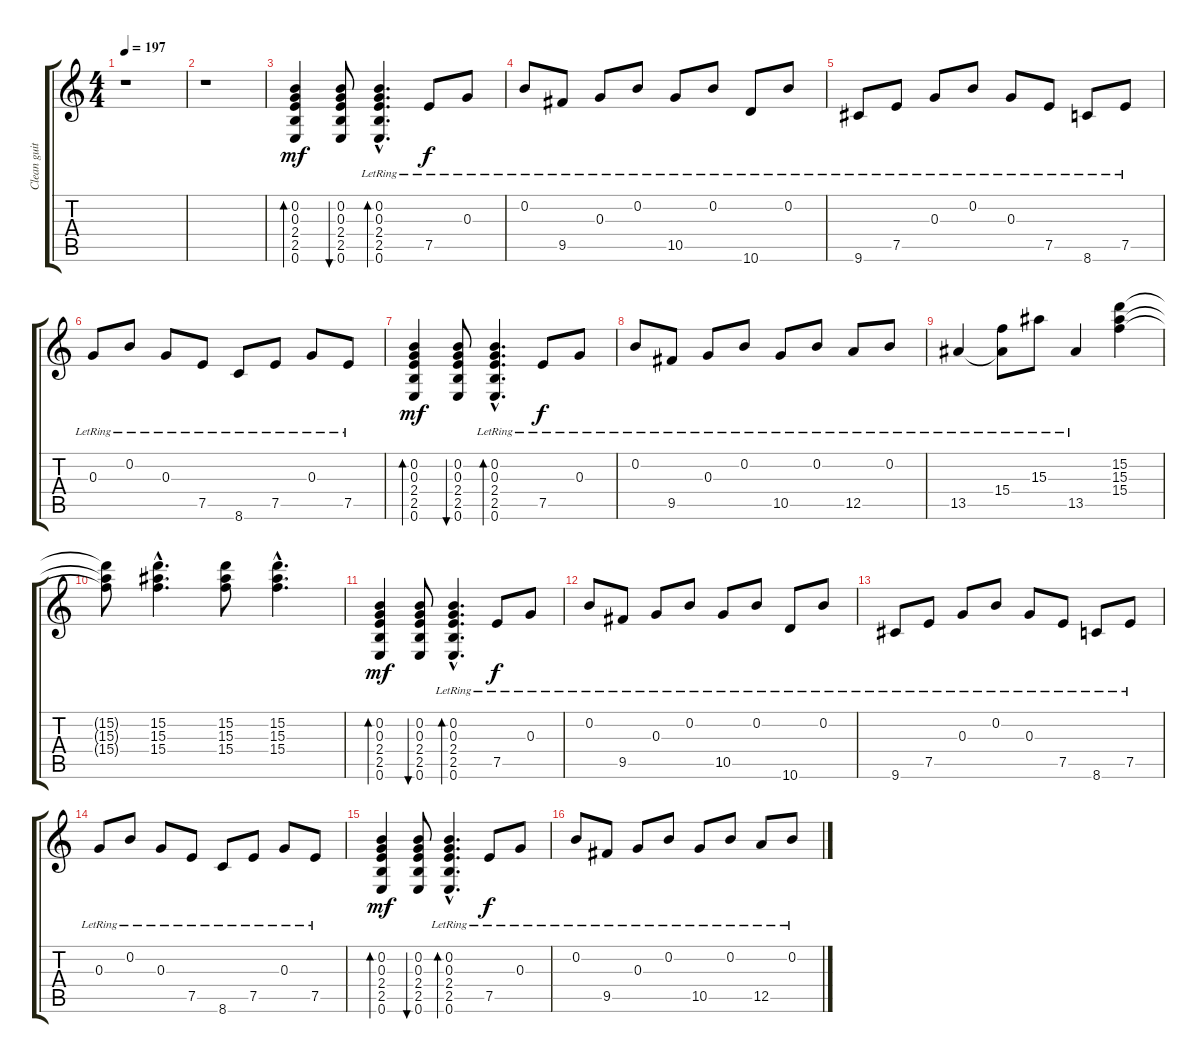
\track ("Clean guitar" "Clean guit") {instrument acousticguitarsteel}
\staff {score tabs}
\tuning (E4 B3 G3 D3 A2 E2) {hide}
\ts (4 4)
\tempo 197
\clef g2
\ks c
r.1{dy f} |
r.1 |
(0.2 0.3 2.4 2.5 0.6).4{bd 60 dy mf} (0.2 0.3 2.4 2.5 0.6).8{bu 60} (0.2{hac lr} 0.3{hac lr} 2.4{hac lr} 2.5{hac lr} 0.6{hac lr}).4{d bd 60} 7.5{lr}.8{dy f} 0.3{lr}.8 |
0.2{lr}.8 9.5{lr}.8 0.3{lr}.8 0.2{lr}.8 10.5{lr}.8 0.2{lr}.8 10.6{lr}.8 0.2{lr}.8 |
9.6{lr}.8 7.5{lr}.8 0.3{lr}.8 0.2{lr}.8 0.3{lr}.8 7.5{lr}.8 8.6{lr}.8 7.5{lr}.8 |
0.3{lr}.8 0.2{lr}.8 0.3{lr}.8 7.5{lr}.8 8.6{lr}.8 7.5{lr}.8 0.3{lr}.8 7.5{lr}.8 |
(0.2 0.3 2.4 2.5 0.6).4{bd 60 dy mf} (0.2 0.3 2.4 2.5 0.6).8{bu 60} (0.2{hac lr} 0.3{hac lr} 2.4{hac lr} 2.5{hac lr} 0.6{hac lr}).4{d bd 60} 7.5{lr}.8{dy f} 0.3{lr}.8 |
0.2{lr}.8 9.5{lr}.8 0.3{lr}.8 0.2{lr}.8 10.5{lr}.8 0.2{lr}.8 12.5{lr}.8 0.2{lr}.8 |
13.5{lr}.4 (15.4{lr} 13.5{t}).8 15.3{lr}.8 13.5{lr}.4 (15.2 15.3 15.4).4 |
(15.2{t} 15.3{t} 15.4{t}).8 (15.2{hac} 15.3{hac} 15.4{hac}).4{d} (15.2 15.3 15.4).8 (15.2{hac} 15.3{hac} 15.4{hac}).4{d} |
(0.2 0.3 2.4 2.5 0.6).4{bd 60 dy mf} (0.2 0.3 2.4 2.5 0.6).8{bu 60} (0.2{hac lr} 0.3{hac lr} 2.4{hac lr} 2.5{hac lr} 0.6{hac lr}).4{d bd 60} 7.5{lr}.8{dy f} 0.3{lr}.8 |
0.2{lr}.8 9.5{lr}.8 0.3{lr}.8 0.2{lr}.8 10.5{lr}.8 0.2{lr}.8 10.6{lr}.8 0.2{lr}.8 |
9.6{lr}.8 7.5{lr}.8 0.3{lr}.8 0.2{lr}.8 0.3{lr}.8 7.5{lr}.8 8.6{lr}.8 7.5{lr}.8 |
0.3{lr}.8 0.2{lr}.8 0.3{lr}.8 7.5{lr}.8 8.6{lr}.8 7.5{lr}.8 0.3{lr}.8 7.5{lr}.8 |
(0.2 0.3 2.4 2.5 0.6).4{bd 60 dy mf} (0.2 0.3 2.4 2.5 0.6).8{bu 60} (0.2{hac lr} 0.3{hac lr} 2.4{hac lr} 2.5{hac lr} 0.6{hac lr}).4{d bd 60} 7.5{lr}.8{dy f} 0.3{lr}.8 |
0.2{lr}.8 9.5{lr}.8 0.3{lr}.8 0.2{lr}.8 10.5{lr}.8 0.2{lr}.8 12.5{lr}.8 0.2{lr}.8
